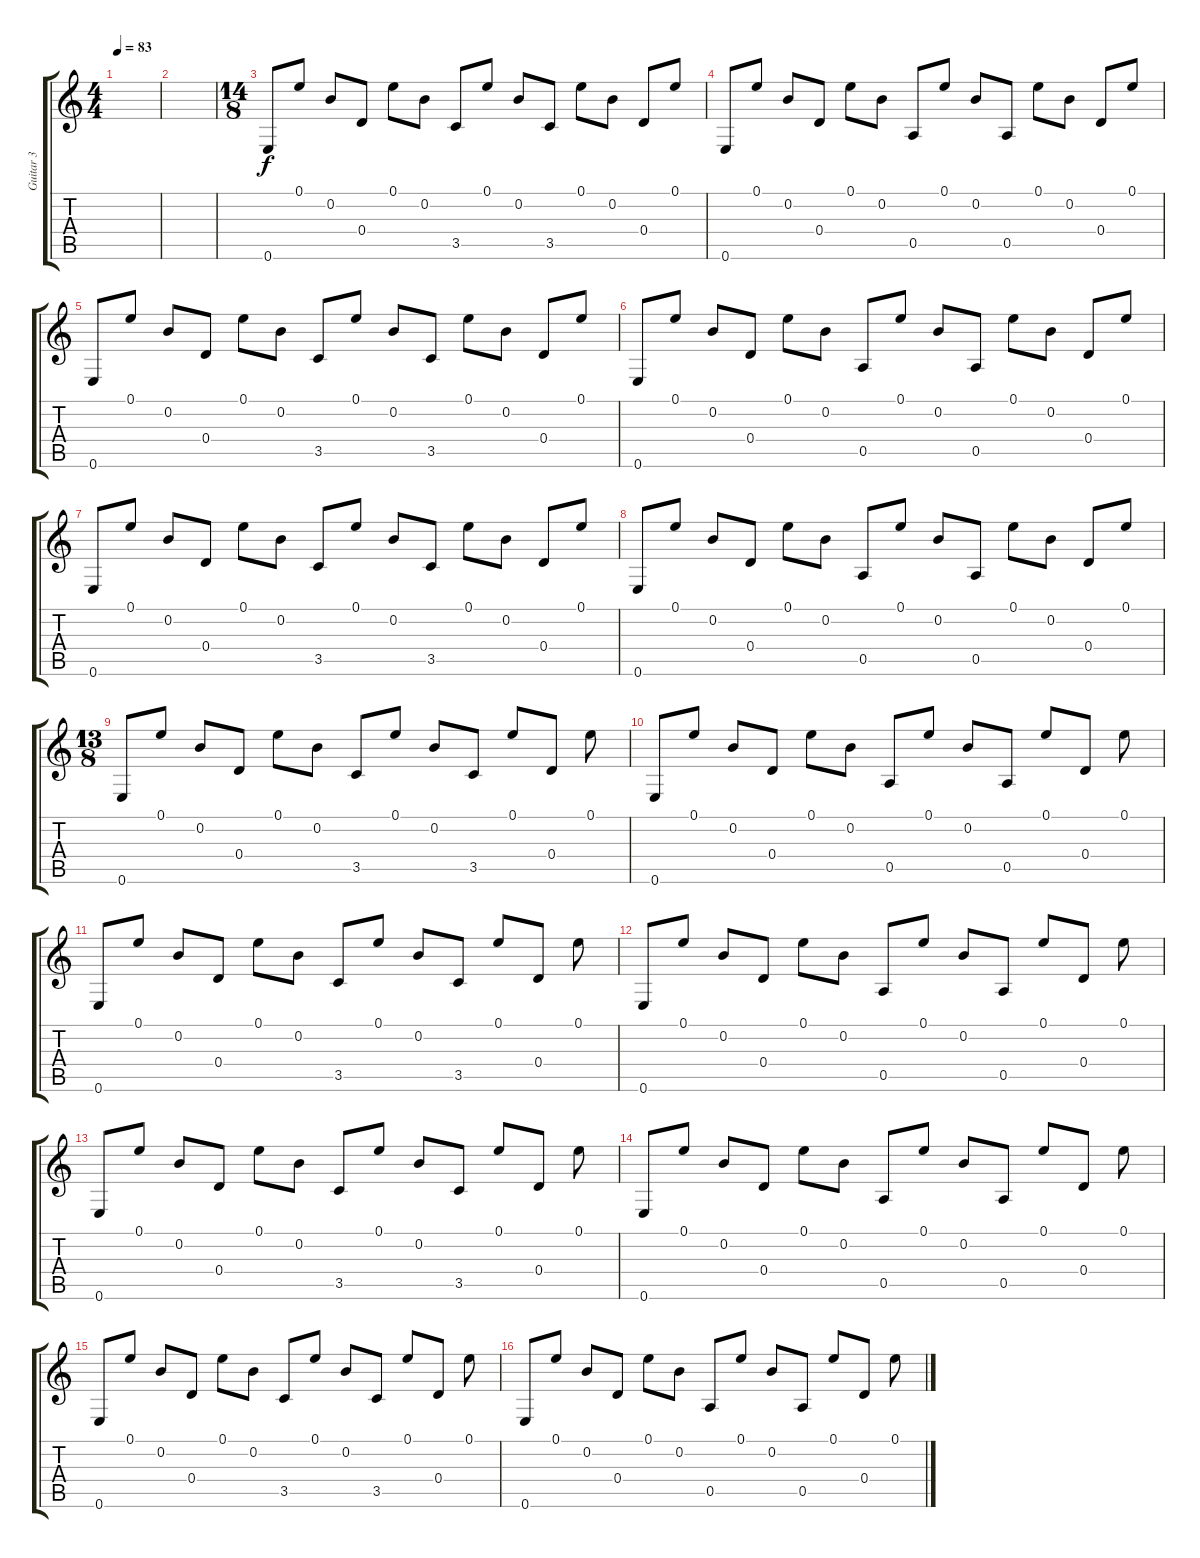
\track ("Guitar 3" "Guitar 3") {instrument acousticguitarsteel}
\staff {score tabs}
\tuning (E4 B3 G3 D3 A2 E2) {hide}
\ts (4 4)
\tempo 83
\clef g2
\ks c
|
|
\ts (14 8)
0.6.8 0.1.8 0.2.8 0.4.8 0.1.8 0.2.8 3.5.8 0.1.8 0.2.8 3.5.8 0.1.8 0.2.8 0.4.8 0.1.8 |
0.6.8 0.1.8 0.2.8 0.4.8 0.1.8 0.2.8 0.5.8 0.1.8 0.2.8 0.5.8 0.1.8 0.2.8 0.4.8 0.1.8 |
0.6.8 0.1.8 0.2.8 0.4.8 0.1.8 0.2.8 3.5.8 0.1.8 0.2.8 3.5.8 0.1.8 0.2.8 0.4.8 0.1.8 |
0.6.8 0.1.8 0.2.8 0.4.8 0.1.8 0.2.8 0.5.8 0.1.8 0.2.8 0.5.8 0.1.8 0.2.8 0.4.8 0.1.8 |
0.6.8 0.1.8 0.2.8 0.4.8 0.1.8 0.2.8 3.5.8 0.1.8 0.2.8 3.5.8 0.1.8 0.2.8 0.4.8 0.1.8 |
0.6.8 0.1.8 0.2.8 0.4.8 0.1.8 0.2.8 0.5.8 0.1.8 0.2.8 0.5.8 0.1.8 0.2.8 0.4.8 0.1.8 |
\ts (13 8)
0.6.8 0.1.8 0.2.8 0.4.8 0.1.8 0.2.8 3.5.8 0.1.8 0.2.8 3.5.8 0.1.8 0.4.8 0.1.8 |
0.6.8 0.1.8 0.2.8 0.4.8 0.1.8 0.2.8 0.5.8 0.1.8 0.2.8 0.5.8 0.1.8 0.4.8 0.1.8 |
0.6.8 0.1.8 0.2.8 0.4.8 0.1.8 0.2.8 3.5.8 0.1.8 0.2.8 3.5.8 0.1.8 0.4.8 0.1.8 |
0.6.8 0.1.8 0.2.8 0.4.8 0.1.8 0.2.8 0.5.8 0.1.8 0.2.8 0.5.8 0.1.8 0.4.8 0.1.8 |
0.6.8 0.1.8 0.2.8 0.4.8 0.1.8 0.2.8 3.5.8 0.1.8 0.2.8 3.5.8 0.1.8 0.4.8 0.1.8 |
0.6.8 0.1.8 0.2.8 0.4.8 0.1.8 0.2.8 0.5.8 0.1.8 0.2.8 0.5.8 0.1.8 0.4.8 0.1.8 |
0.6.8 0.1.8 0.2.8 0.4.8 0.1.8 0.2.8 3.5.8 0.1.8 0.2.8 3.5.8 0.1.8 0.4.8 0.1.8 |
0.6.8 0.1.8 0.2.8 0.4.8 0.1.8 0.2.8 0.5.8 0.1.8 0.2.8 0.5.8 0.1.8 0.4.8 0.1.8
